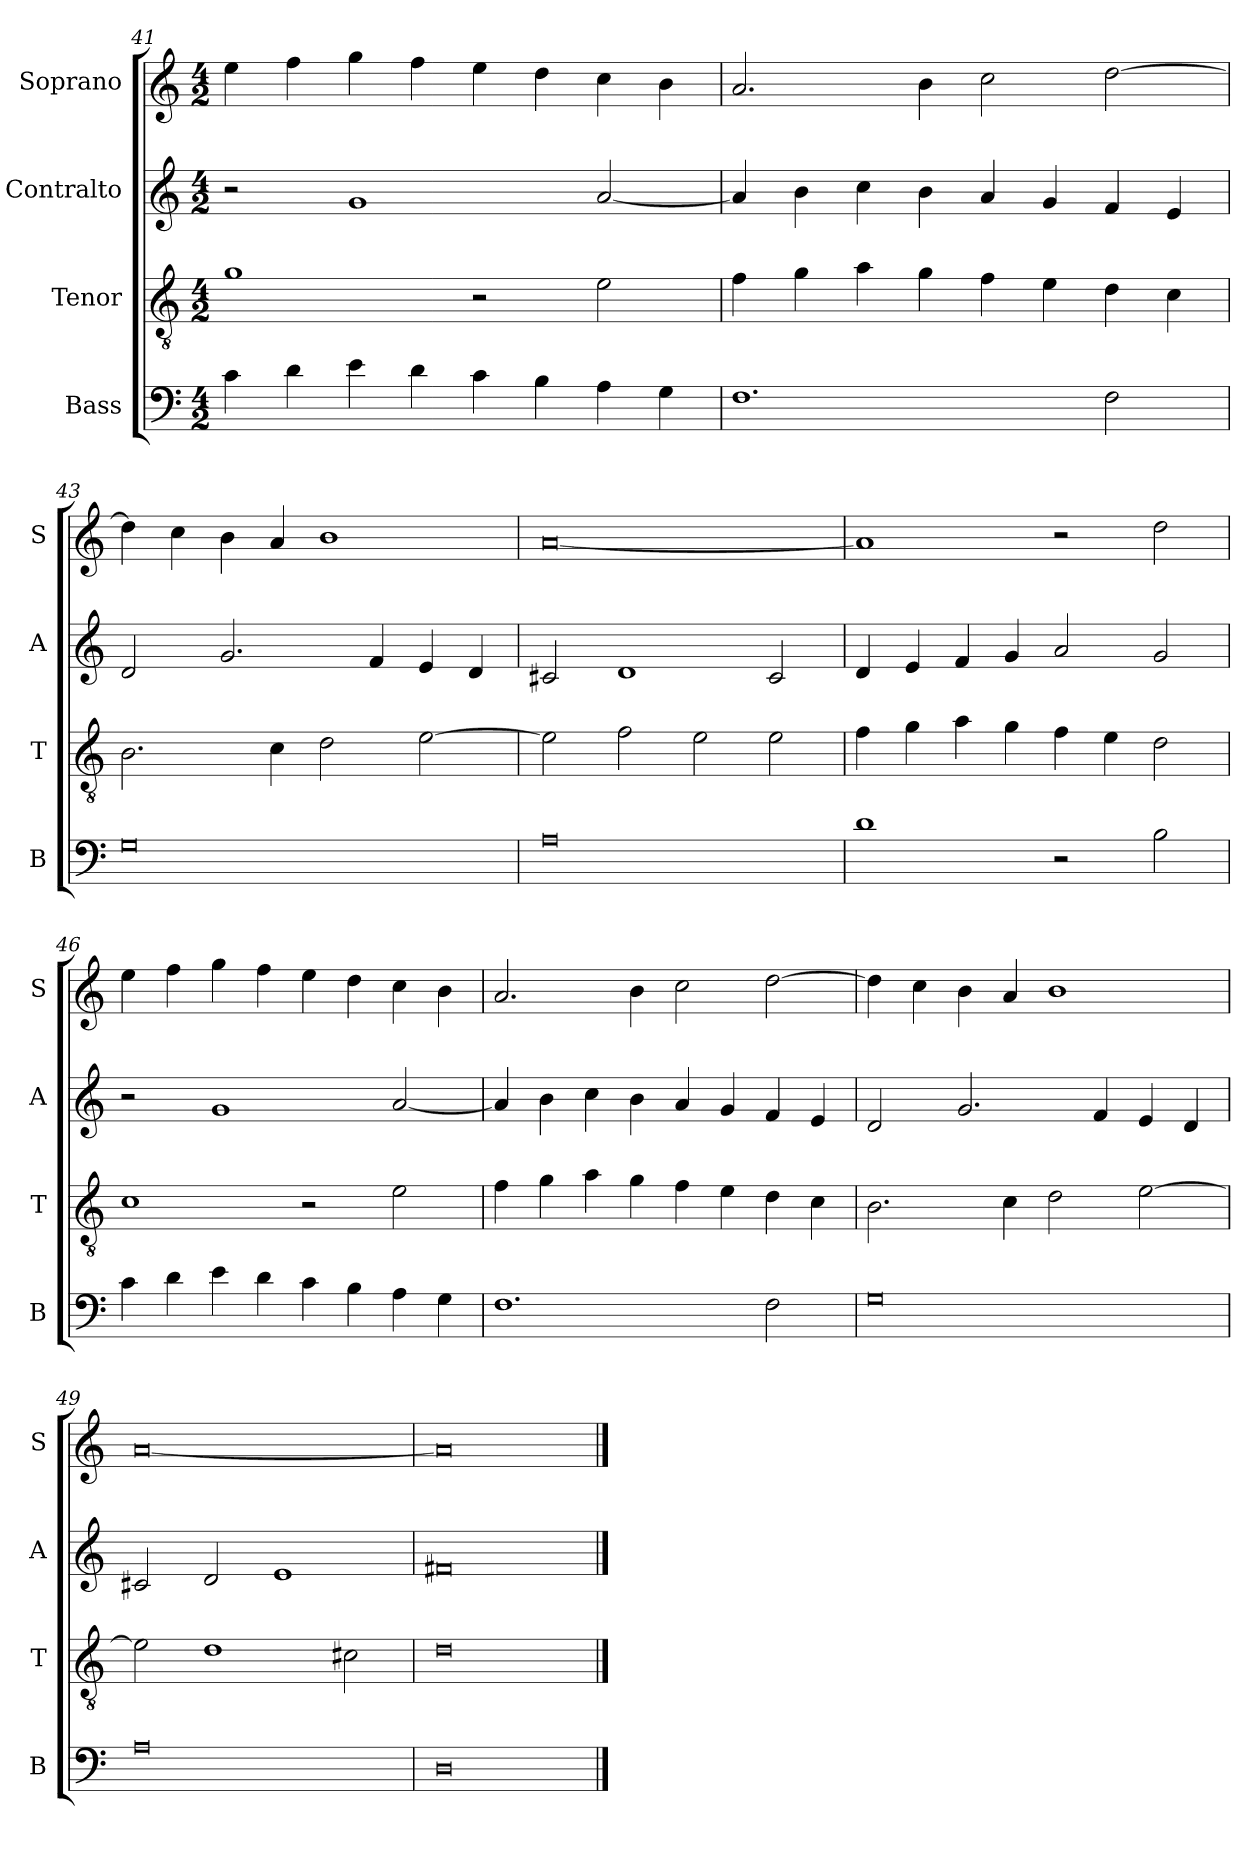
**kern	**kern	**kern	**kern
*part4	*part3	*part2	*part1
*staff4	*staff3	*staff2	*staff1
*I"Bass	*I"Tenor	*I"Contralto	*I"Soprano
*I'B	*I'T	*I'A	*I'S
*clefF4	*clefGv2	*clefG2	*clefG2
*k[]	*k[]	*k[]	*k[]
*D:dor	*D:dor	*D:dor	*D:dor
*M4/2	*M4/2	*M4/2	*M4/2
=41	=41	=41	=41
4c	1g	2r	4ee
4d	.	.	4ff
4e	.	1g	4gg
4d	.	.	4ff
4c	2r	.	4ee
4B	.	.	4dd
4A	2e	[2a	4cc
4G	.	.	4b
=42	=42	=42	=42
1.F	4f	4a]	2.a
.	4g	4b	.
.	4a	4cc	.
.	4g	4b	4b
.	4f	4a	2cc
.	4e	4g	.
2F	4d	4f	[2dd
.	4c	4e	.
=43	=43	=43	=43
0G	2.B	2d	4dd]
.	.	.	4cc
.	.	2.g	4b
.	4c	.	4a
.	2d	.	1b
.	.	4f	.
.	[2e	4e	.
.	.	4d	.
=44	=44	=44	=44
0A	2e]	2c#X	[0a
.	2f	1d	.
.	2e	.	.
.	2e	2c#	.
=45	=45	=45	=45
1d	4f	4d	1a]
.	4g	4e	.
.	4a	4f	.
.	4g	4g	.
2r	4f	2a	2r
.	4e	.	.
2B	2d	2g	2dd
=46	=46	=46	=46
4c	1c	2r	4ee
4d	.	.	4ff
4e	.	1g	4gg
4d	.	.	4ff
4c	2r	.	4ee
4B	.	.	4dd
4A	2e	[2a	4cc
4G	.	.	4b
=47	=47	=47	=47
1.F	4f	4a]	2.a
.	4g	4b	.
.	4a	4cc	.
.	4g	4b	4b
.	4f	4a	2cc
.	4e	4g	.
2F	4d	4f	[2dd
.	4c	4e	.
=48	=48	=48	=48
0G	2.B	2d	4dd]
.	.	.	4cc
.	.	2.g	4b
.	4c	.	4a
.	2d	.	1b
.	.	4f	.
.	[2e	4e	.
.	.	4d	.
=49	=49	=49	=49
0A	2e]	2c#X	[0a
.	1d	2d	.
.	.	1e	.
.	2c#X	.	.
=50	=50	=50	=50
0D	0d	0f#X	0a]
==	==	==	==
*-	*-	*-	*-
